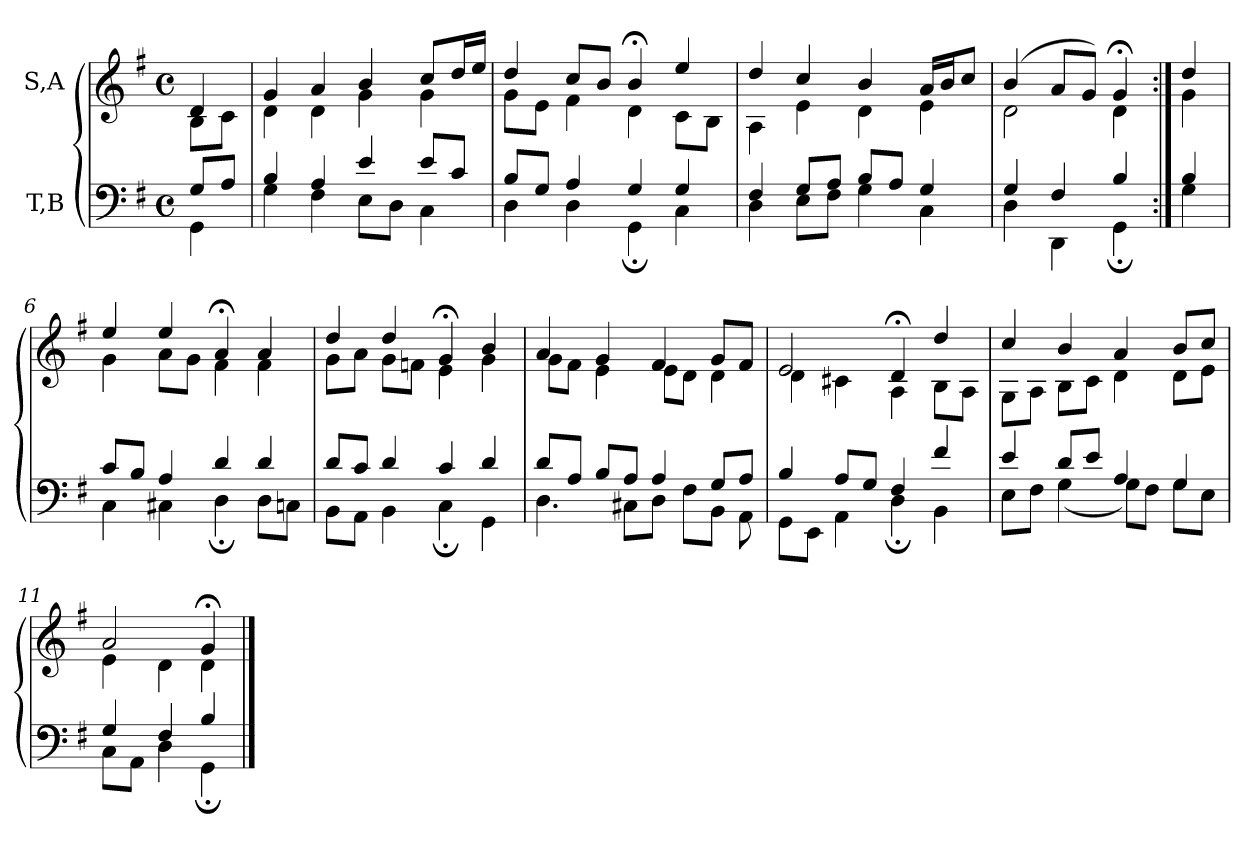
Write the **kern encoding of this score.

**kern	**kern
*part2	*part1
*staff2	*staff1
*I"T,B	*I"S,A
*clefF4	*clefG2
*k[f#]	*k[f#]
*M4/4	*M4/4
*met(c)	*met(c)
=	=
*^	*^
8GL	4GG	4d	8BL
8AJ	.	.	8cJ
=1	=1	=1	=1
4B	4G	4g	4d
4A	4F#	4a	4d
4e	8EL	4b	4g
.	8DJ	.	.
8eL	4C	8ccL	4g
8cJ	.	16ddL	.
.	.	16eeJJ	.
=2	=2	=2	=2
8BL	4D	4dd	8gL
8GJ	.	.	8eJ
4A	4D	8ccL	4f#
.	.	8bJ	.
4G	4GG;	4b;<	4d
4G	4C	4ee	8cL
.	.	.	8BJ
=3	=3	=3	=3
4F#	4D	4dd	4A
8GL	8EL	4cc	4e
8AJ	8F#J	.	.
8BL	4G	4b	4d
8AJ	.	.	.
4G	4C	16aLL	4e
.	.	16bJ	.
.	.	8ccJ	.
=1579	=1579	=1579	=1579
4G	4D	(>4b	2d
4F#	4DD	8aL	.
.	.	8gJ)	.
4B	4GG;	4g;<	4d
=1580:|!	=1580:|!	=1580:|!	=1580:|!
4B	4G	4dd	4g
=6	=6	=6	=6
8cL	4C	4ee	4g
8BJ	.	.	.
4A	4C#X	4ee	8aL
.	.	.	8gJ
4d	4D;	4a;<	4f#
4d	8DL	4a	4f#
.	8CnJ	.	.
=7	=7	=7	=7
8dL	8BBL	4dd	8gL
8cJ	8AAJ	.	8aJ
4d	4BB	4dd	8gL
.	.	.	8fnJ
4c	4C;	4g;<	4e
4d	4GG	4b	4g
=8	=8	=8	=8
8dL	4.D	4a	8gL
8AJ	.	.	8f#J
8BL	.	4g	4e
8AJ	8C#XL	.	.
4A	8DJ	4f#	8eL
.	8F#L	.	8dJ
8GL	8BBJ	8gL	4d
8AJ	8AA	8f#J	.
=9	=9	=9	=9
4B	8GGL	2e	4d
.	8EEJ	.	.
8AL	4AA	.	4c#X
8GJ	.	.	.
4F#	4D;	4d;<	4A
4f#	4BB	4dd	8BL
.	.	.	8AJ
=10	=10	=10	=10
4e	8EL	4cc	8GL
.	8F#J	.	8AJ
8dL	(<4G	4b	8BL
8eJ	.	.	8cJ
4A	8GL)	4a	4d
.	8F#J	.	.
4G	8GL	8bL	8dL
.	8EJ	8ccJ	8eJ
=11	=11	=11	=11
4G	8CL	2a	4e
.	8AAJ	.	.
4F#	4D	.	4d
4B	4GG;	4g;<	4d
*v	*v	*	*
*	*v	*v
==	==
*-	*-
